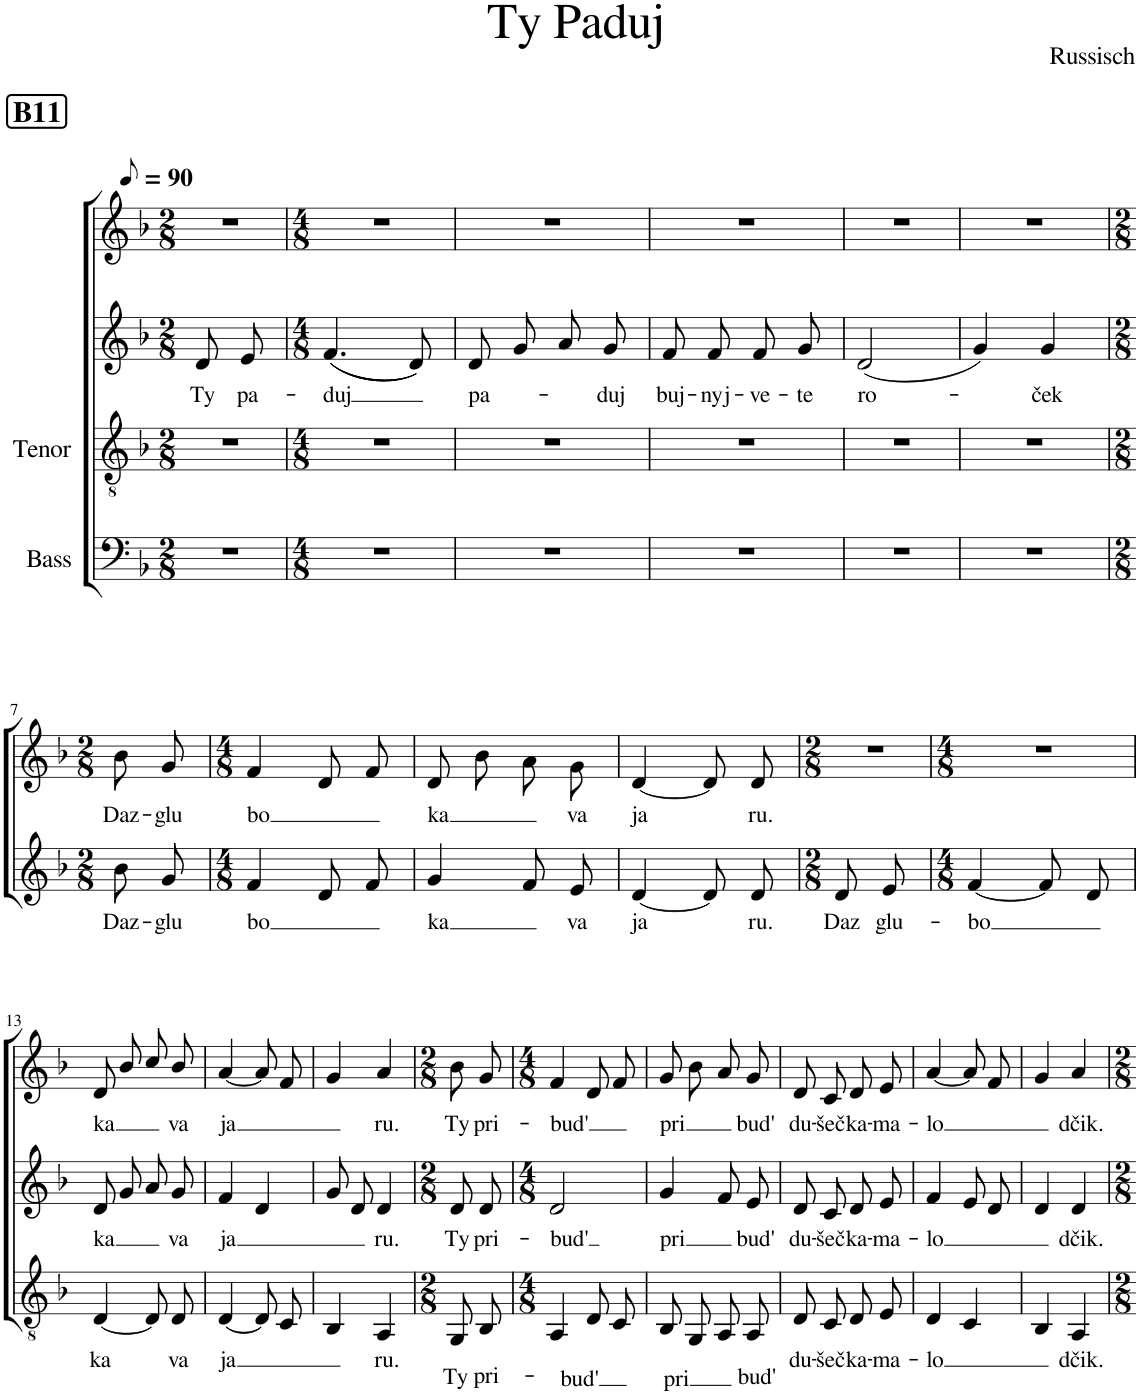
**kern	**kern	**text	**kern	**text	**kern	**text
*part4	*part3	*part3	*part2	*part2	*part1	*part1
*staff4	*staff3	*staff3	*staff2	*staff2	*staff1	*staff1
*I"Bass	*I"Tenor	*	*I"Alto	*	*I"Soprano	*
*clefF4	*clefGv2	*	*clefG2	*	*clefG2	*
*k[b-]	*k[b-]	*	*k[b-]	*	*k[b-]	*
*M2/8	*M2/8	*	*M2/8	*	*M2/8	*
*MM45	*MM45	*	*MM45	*	*MM45	*
!!LO:REH:place=s1:a:B:cj:fs=14:t=B11
=1	=1	=1	=1	=1	=1	=1
!	!	!	!	!LO:LY:b	!	!
4r	4r	.	8d/L	Ty	4r	.
!	!	!	!	!LO:LY:b	!	!
.	.	.	8e/J	pa-	.	.
=2	=2	=2	=2	=2	=2	=2
*M4/8	*M4/8	*	*M4/8	*	*M4/8	*
!	!	!	!	!LO:LY:b	!	!
2r	2r	.	((4.f/	-duj	2r	.
.	.	.	8d/))	.	.	.
=3	=3	=3	=3	=3	=3	=3
!	!	!	!	!LO:LY:b	!	!
2r	2r	.	8d/	pa-	2r	.
.	.	.	8g/	.	.	.
.	.	.	8a/	.	.	.
!	!	!	!	!LO:LY:b	!	!
.	.	.	8g/	-duj	.	.
=4	=4	=4	=4	=4	=4	=4
!	!	!	!	!LO:LY:b	!	!
2r	2r	.	8f/	buj-	2r	.
!	!	!	!	!LO:LY:b	!	!
.	.	.	8f/	-nyj-	.	.
!	!	!	!	!LO:LY:b	!	!
.	.	.	8f/	-ve-	.	.
!	!	!	!	!LO:LY:b	!	!
.	.	.	8g/	-te	.	.
=5	=5	=5	=5	=5	=5	=5
!	!	!	!	!LO:LY:b	!	!
2r	2r	.	(2d/	ro-	2r	.
=6	=6	=6	=6	=6	=6	=6
2r	2r	.	4g/)	.	2r	.
!	!	!	!	!LO:LY:b	!	!
.	.	.	4g/	-ček	.	.
!!LO:LB:g=z
=7	=7	=7	=7	=7	=7	=7
*M2/8	*M2/8	*	*M2/8	*	*M2/8	*
!	!	!	!	!LO:LY:b	!	!LO:LY:b
4r	4r	.	8b-/L	Daz-	8b-/L	Daz-
!	!	!	!	!LO:LY:b	!	!LO:LY:b
.	.	.	8g/J	-glu	8g/J	-glu
=8	=8	=8	=8	=8	=8	=8
*M4/8	*M4/8	*	*M4/8	*	*M4/8	*
!	!	!	!	!LO:LY:b	!	!LO:LY:b
2r	2r	.	4f/	bo	4f/	bo
.	.	.	8d/	.	8d/	.
.	.	.	8f/	.	8f/	.
=9	=9	=9	=9	=9	=9	=9
!	!	!	!	!LO:LY:b	!	!LO:LY:b
2r	2r	.	4g/	ka	8d/	ka
.	.	.	.	.	8b-\	.
.	.	.	8f/	.	8a\	.
!	!	!	!	!LO:LY:b	!	!LO:LY:b
.	.	.	8e/	va	8g\	va
=10	=10	=10	=10	=10	=10	=10
!	!	!	!	!LO:LY:b	!	!LO:LY:b
2r	2r	.	[4d/	ja	[4d/	ja
.	.	.	8d/]	.	8d/]	.
!	!	!	!	!LO:LY:b	!	!LO:LY:b
.	.	.	8d/	ru.	8d/	ru.
=11	=11	=11	=11	=11	=11	=11
*M2/8	*M2/8	*	*M2/8	*	*M2/8	*
!	!	!	!	!LO:LY:b	!	!
4r	4r	.	8d/L	Daz	4r	.
!	!	!	!	!LO:LY:b	!	!
.	.	.	8e/J	glu-	.	.
=12	=12	=12	=12	=12	=12	=12
*M4/8	*M4/8	*	*M4/8	*	*M4/8	*
!	!	!	!	!LO:LY:b	!	!
2r	2r	.	[4f/	-bo	2r	.
.	.	.	8f/]	.	.	.
.	.	.	8d/	.	.	.
!!LO:LB:g=z
=13	=13	=13	=13	=13	=13	=13
!	!	!LO:LY:b	!	!LO:LY:b	!	!LO:LY:b
2r	[4D/	ka	8d/	ka	8d/	ka
.	.	.	8g/	.	8b-/	.
.	8D/]	.	8a/	.	8cc/	.
!	!	!LO:LY:b	!	!LO:LY:b	!	!LO:LY:b
.	8D/	va	8g/	va	8b-/	va
=14	=14	=14	=14	=14	=14	=14
!	!	!LO:LY:b	!	!LO:LY:b	!	!LO:LY:b
2r	[4D/	ja	4f/	ja	[4a/	ja
.	8D/]	.	4d/	.	8a/]	.
.	8C/	.	.	.	8f/	.
=15	=15	=15	=15	=15	=15	=15
2r	4BB-/	.	8g/	.	4g/	.
.	.	.	8d/	.	.	.
!	!	!LO:LY:b	!	!LO:LY:b	!	!LO:LY:b
.	4AA/	ru.	4d/	ru.	4a/	ru.
=16	=16	=16	=16	=16	=16	=16
*M2/8	*M2/8	*	*M2/8	*	*M2/8	*
!	!	!LO:LY:b	!	!LO:LY:b	!	!LO:LY:b
4r	8GG/L	Ty	8d/L	Ty	8b-/L	Ty
!	!	!LO:LY:b	!	!LO:LY:b	!	!LO:LY:b
.	8BB-/J	pri-	8d/J	pri-	8g/J	pri-
=17	=17	=17	=17	=17	=17	=17
*M4/8	*M4/8	*	*M4/8	*	*M4/8	*
!	!	!LO:LY:b	!	!LO:LY:b	!	!LO:LY:b
2r	4AA/	-bud'	2d/	-bud'	4f/	-bud'
.	8D/	.	.	.	8d/	.
.	8C/	.	.	.	8f/	.
=18	=18	=18	=18	=18	=18	=18
!	!	!LO:LY:b	!	!LO:LY:b	!	!LO:LY:b
2r	8BB-/	pri	4g/	pri	8g/	pri
.	8GG/	.	.	.	8b-\	.
.	8AA/	.	8f/	.	8a/	.
!	!	!LO:LY:b	!	!LO:LY:b	!	!LO:LY:b
.	8AA/	bud'	8e/	bud'	8g/	bud'
=19	=19	=19	=19	=19	=19	=19
!	!	!LO:LY:b	!	!LO:LY:b	!	!LO:LY:b
2r	8D/	du-	8d/	du-	8d/	du-
!	!	!LO:LY:b	!	!LO:LY:b	!	!LO:LY:b
.	8C/	-šeč	8c/	-šeč	8c/	-šeč
!	!	!LO:LY:b	!	!LO:LY:b	!	!LO:LY:b
.	8D/	ka-	8d/	ka-	8d/	ka-
!	!	!LO:LY:b	!	!LO:LY:b	!	!LO:LY:b
.	8E/	-ma-	8e/	-ma-	8e/	-ma-
=20	=20	=20	=20	=20	=20	=20
!	!	!LO:LY:b	!	!LO:LY:b	!	!LO:LY:b
2r	4D/	-lo	4f/	-lo	[4a/	-lo
.	4C/	.	8e/	.	8a/]	.
.	.	.	8d/	.	8f/	.
=21	=21	=21	=21	=21	=21	=21
2r	4BB-/	.	4d/	.	4g/	.
!	!	!LO:LY:b	!	!LO:LY:b	!	!LO:LY:b
.	4AA/	dčik.	4d/	dčik.	4a/	dčik.
=	=	=	=	=	=	=
*-	*-	*-	*-	*-	*-	*-
